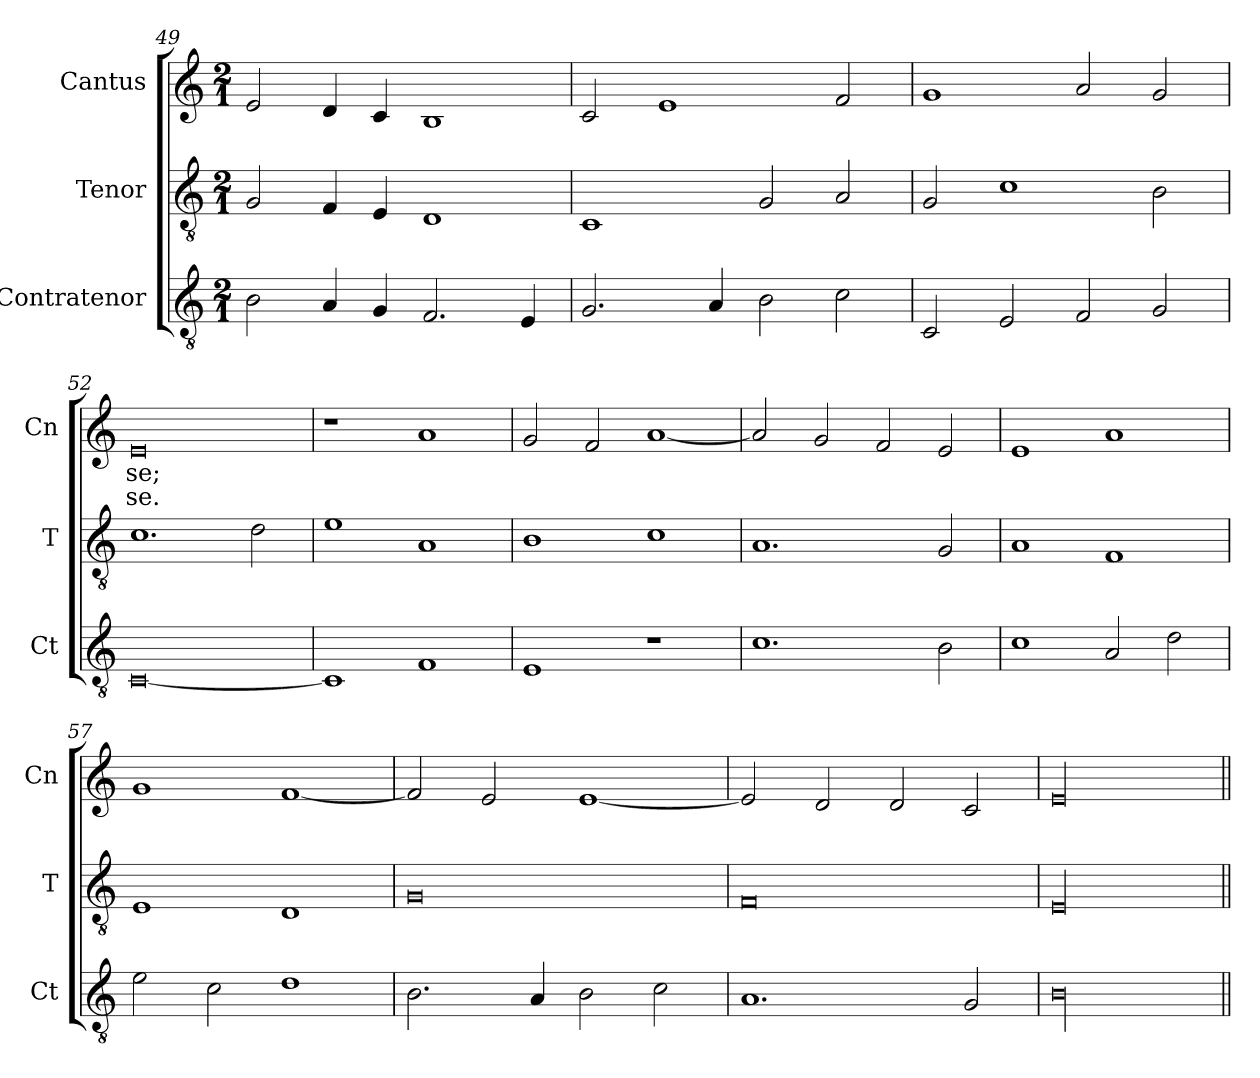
**kern	**kern	**kern	**text	**text
*part3	*part2	*part1	*part1	*part1
*staff3	*staff2	*staff1	*staff1	*staff1
*I"Contratenor	*I"Tenor	*I"Cantus	*	*
*I'Ct	*I'T	*I'Cn	*	*
*clefGv2	*clefGv2	*clefG2	*	*
*k[]	*k[]	*k[]	*	*
*M2/1	*M2/1	*M2/1	*	*
=49	=49	=49	=49	=49
2B\	2G/	2e/	.	.
4A/	4F/	4d/	.	.
4G/	4E/	4c/	.	.
2.F/	1D	1B	.	.
4E/	.	.	.	.
=50	=50	=50	=50	=50
2.G/	1C	2c/	.	.
.	.	1e	.	.
4A/	.	.	.	.
2B\	2G/	.	.	.
2c\	2A/	2f/	.	.
=51	=51	=51	=51	=51
2C/	2G/	1g	.	.
2E/	1c	.	.	.
2F/	.	2a/	.	.
2G/	2B\	2g/	.	.
=52	=52	=52	=52	=52
[0C	1.c	0e	-se;	-se.
.	2d\	.	.	.
=53	=53	=53	=53	=53
1C]	1e	1r	.	.
1F	1A	1a	.	.
=54	=54	=54	=54	=54
1E	1B	2g/	.	.
.	.	2f/	.	.
1r	1c	[1a	.	.
=55	=55	=55	=55	=55
1.c	1.A	2a/]	.	.
.	.	2g/	.	.
.	.	2f/	.	.
2B\	2G/	2e/	.	.
=56	=56	=56	=56	=56
1c	1A	1e	.	.
2A/	1F	1a	.	.
2d\	.	.	.	.
=57	=57	=57	=57	=57
2e\	1E	1g	.	.
2c\	.	.	.	.
1d	1D	[1f	.	.
=58	=58	=58	=58	=58
2.B\	0G	2f/]	.	.
.	.	2e/	.	.
4A/	.	.	.	.
2B\	.	[1e	.	.
2c\	.	.	.	.
=59	=59	=59	=59	=59
1.A	0F	2e/]	.	.
.	.	2d/	.	.
.	.	2d/	.	.
2G/	.	2c/	.	.
=60	=60	=60	=60	=60
!LO:N:vis=00	!LO:N:vis=00	!LO:N:vis=00	!	!
0B	0E	0e	.	.
=||	=||	=||	=||	=||
*-	*-	*-	*-	*-
